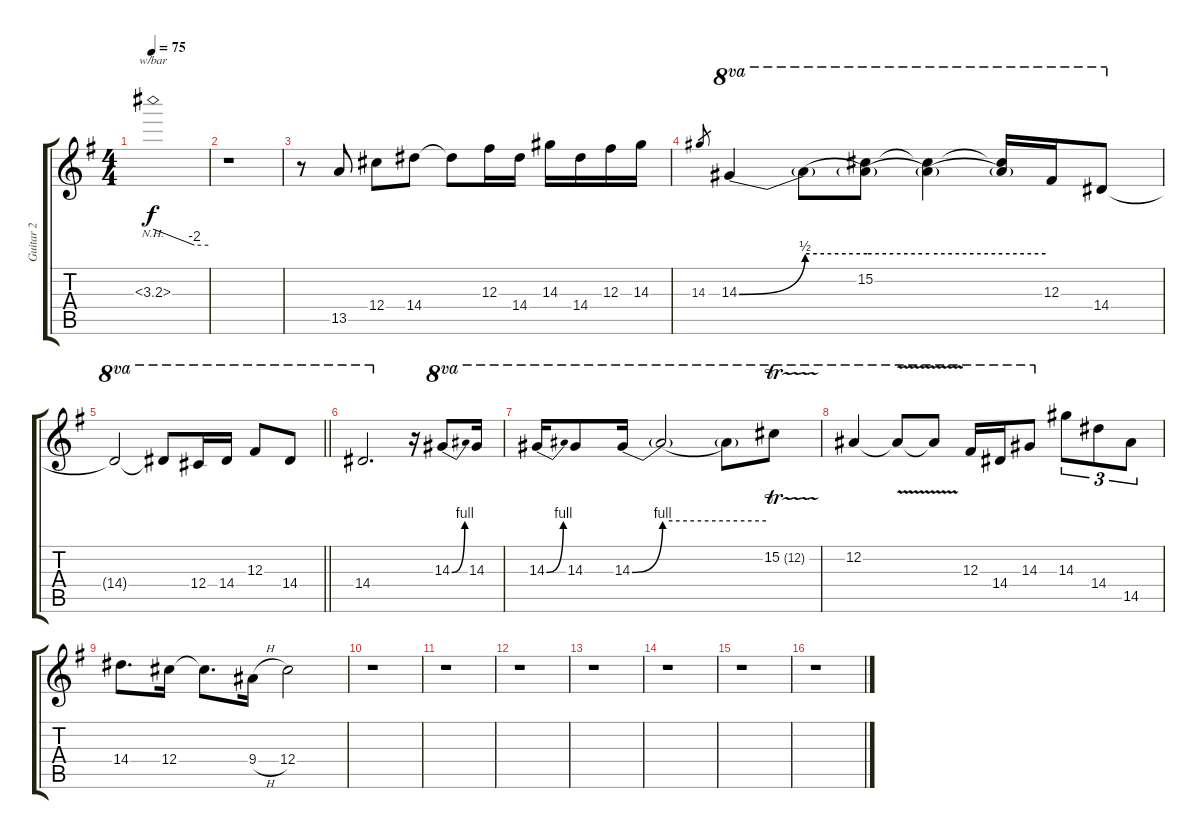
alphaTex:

\track ("Guitar 2" "Guitar 2") {instrument overdrivenguitar}
\staff {score tabs}
\tuning (Eb4 Bb3 Gb3 Db3 Ab2 Eb2) {hide}
\ts (4 4)
\tempo 75
\clef g2
\ks g
3.3{nh}.1{tbe (custom default 0 0 45 -8 60 -8) dy f} |
r.1 |
r.8 13.5.8 12.4.8 14.4.8 14.4{t}.8 12.3.16 14.4.16 14.3.16 14.4.16 12.3.16 14.3.16 |
14.3.8{gr} 14.3{be (bend 0 0 60 2)}.4{ot 8va} 14.3{be (hold 0 2 60 2) t}.8{ot 8va} (15.2 14.3{be (hold 0 2 60 2) t}).8{ot 8va} (15.2{t} 14.3{be (hold 0 2 60 2) t}).4{ot 8va} (15.2{t} 14.3{t}).16{ot 8va} 12.3.16{ot 8va} 14.4.8{ot 8va} |
\barLineRight lightlight
14.4{t}.2{ot 8va} 14.4{t}.8{ot 8va} 12.4.16{ot 8va} 14.4.16{ot 8va} 12.3.8{ot 8va} 14.4.8{ot 8va} |
\section ("" " ")
14.4.2{d ot 8va} r.16 14.3{be (bend 0 0 60 4)}.8{ot 8va} 14.3.16{ot 8va} |
14.3{be (bend 0 0 60 4)}.16{ot 8va} 14.3.8{ot 8va} 14.3{be (bend 0 0 60 4)}.16{ot 8va} 14.3{be (hold 0 4 60 4) t}.2{ot 8va} 14.3{t}.8{ot 8va} 15.2{tr (12 32)}.8{ot 8va} |
12.2.4{ot 8va} 12.2{v t}.8{ot 8va} 12.2{v t}.8{ot 8va} 12.3.16{ot 8va} 14.4.16{ot 8va} 14.3.8{ot 8va} 14.3.8{tu (3 2)} 14.4.8{tu (3 2)} 14.5.8{tu (3 2)} |
14.4.8{d} 12.4.16 12.4{t}.8{d} 9.4{h}.16 12.4.2 |
r.1 |
r.1 |
r.1 |
r.1 |
r.1 |
r.1 |
r.1
